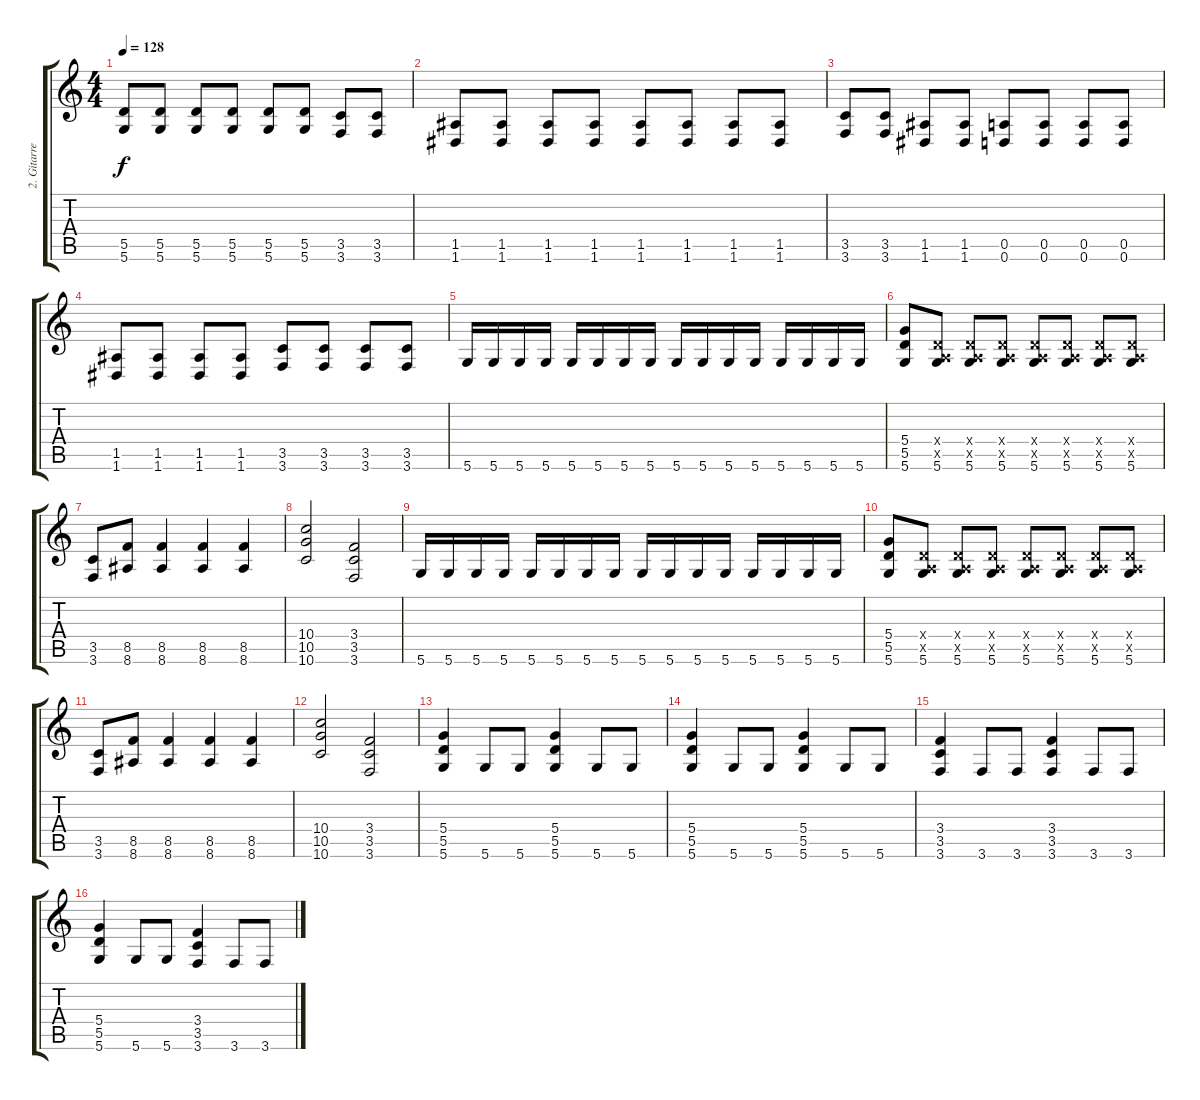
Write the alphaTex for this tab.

\track ("2. Gitarre" "2. Gitarre") {instrument overdrivenguitar}
\staff {score tabs}
\tuning (E4 B3 G3 D3 A2 D2) {hide}
\ts (4 4)
\tempo 128
\clef g2
\ks c
(5.5 5.6).8{dy f} (5.5 5.6).8 (5.5 5.6).8 (5.5 5.6).8 (5.5 5.6).8 (5.5 5.6).8 (3.5 3.6).8 (3.5 3.6).8 |
(1.5 1.6).8 (1.5 1.6).8 (1.5 1.6).8 (1.5 1.6).8 (1.5 1.6).8 (1.5 1.6).8 (1.5 1.6).8 (1.5 1.6).8 |
(3.5 3.6).8 (3.5 3.6).8 (1.5 1.6).8 (1.5 1.6).8 (0.5 0.6).8 (0.5 0.6).8 (0.5 0.6).8 (0.5 0.6).8 |
(1.5 1.6).8 (1.5 1.6).8 (1.5 1.6).8 (1.5 1.6).8 (3.5 3.6).8 (3.5 3.6).8 (3.5 3.6).8 (3.5 3.6).8 |
5.6.16 5.6.16 5.6.16 5.6.16 5.6.16 5.6.16 5.6.16 5.6.16 5.6.16 5.6.16 5.6.16 5.6.16 5.6.16 5.6.16 5.6.16 5.6.16 |
(5.4 5.5 5.6).8 (0.4{x} 0.5{x} 5.6).8 (0.4{x} 0.5{x} 5.6).8 (0.4{x} 0.5{x} 5.6).8 (0.4{x} 0.5{x} 5.6).8 (0.4{x} 0.5{x} 5.6).8 (0.4{x} 0.5{x} 5.6).8 (0.4{x} 0.5{x} 5.6).8 |
(3.5 3.6).8 (8.5 8.6).8 (8.5 8.6).4 (8.5 8.6).4 (8.5 8.6).4 |
(10.4 10.5 10.6).2 (3.4 3.5 3.6).2 |
5.6.16 5.6.16 5.6.16 5.6.16 5.6.16 5.6.16 5.6.16 5.6.16 5.6.16 5.6.16 5.6.16 5.6.16 5.6.16 5.6.16 5.6.16 5.6.16 |
(5.4 5.5 5.6).8 (0.4{x} 0.5{x} 5.6).8 (0.4{x} 0.5{x} 5.6).8 (0.4{x} 0.5{x} 5.6).8 (0.4{x} 0.5{x} 5.6).8 (0.4{x} 0.5{x} 5.6).8 (0.4{x} 0.5{x} 5.6).8 (0.4{x} 0.5{x} 5.6).8 |
(3.5 3.6).8 (8.5 8.6).8 (8.5 8.6).4 (8.5 8.6).4 (8.5 8.6).4 |
(10.4 10.5 10.6).2 (3.4 3.5 3.6).2 |
(5.4 5.5 5.6).4{volume 12} 5.6.8 5.6.8 (5.4 5.5 5.6).4 5.6.8 5.6.8 |
(5.4 5.5 5.6).4 5.6.8 5.6.8 (5.4 5.5 5.6).4 5.6.8 5.6.8 |
(3.4 3.5 3.6).4 3.6.8 3.6.8 (3.4 3.5 3.6).4 3.6.8 3.6.8 |
(5.4 5.5 5.6).4 5.6.8 5.6.8 (3.4 3.5 3.6).4 3.6.8 3.6.8
